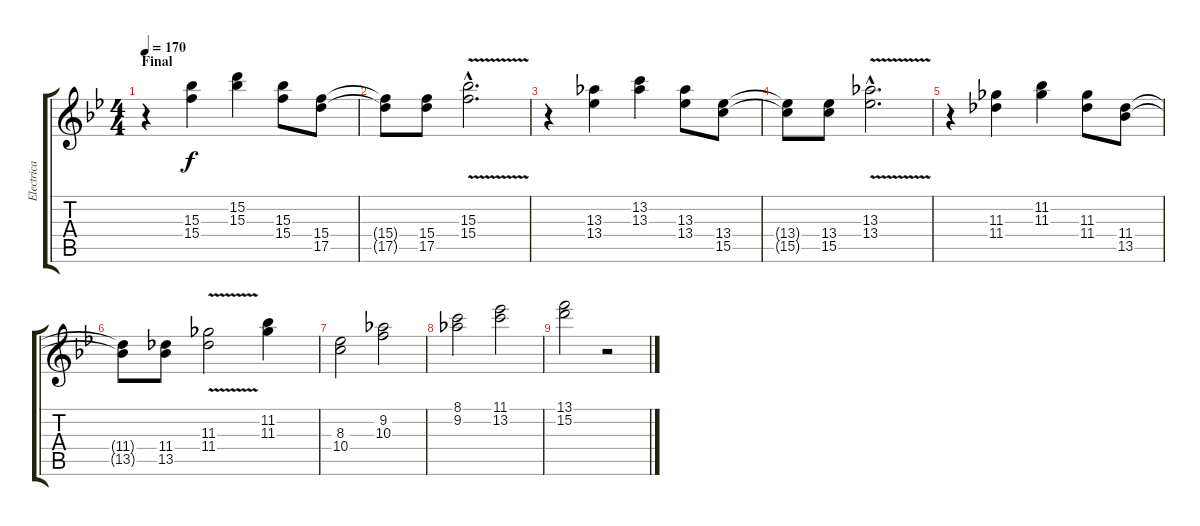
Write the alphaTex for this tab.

\track ("Electrica 1" "Electrica ") {instrument distortionguitar}
\staff {score tabs}
\tuning (E4 B3 G3 D3 A2 E2) {hide}
\ts (4 4)
\section ("" "Final")
\tempo 170
\clef g2
\ks gminor
r.4{dy f} (15.3 15.4).4 (15.2 15.3).4 (15.3 15.4).8 (15.4 17.5).8 |
(15.4{t} 17.5{t}).8 (15.4 17.5).8 (15.3{v hac} 15.4{hac}).2{d} |
r.4 (13.3 13.4).4 (13.2 13.3).4 (13.3 13.4).8 (13.4 15.5).8 |
(13.4{t} 15.5{t}).8 (13.4 15.5).8 (13.3{v hac} 13.4{hac}).2{d} |
r.4 (11.3 11.4).4 (11.2 11.3).4 (11.3 11.4).8 (11.4 13.5).8 |
(11.4{t} 13.5{t}).8 (11.4 13.5).8 (11.3{v} 11.4).2 (11.2 11.3).4 |
(8.3 10.4).2 (9.2 10.3).2 |
(8.1 9.2).2 (11.1 13.2).2 |
(13.1 15.2).2 r.2
